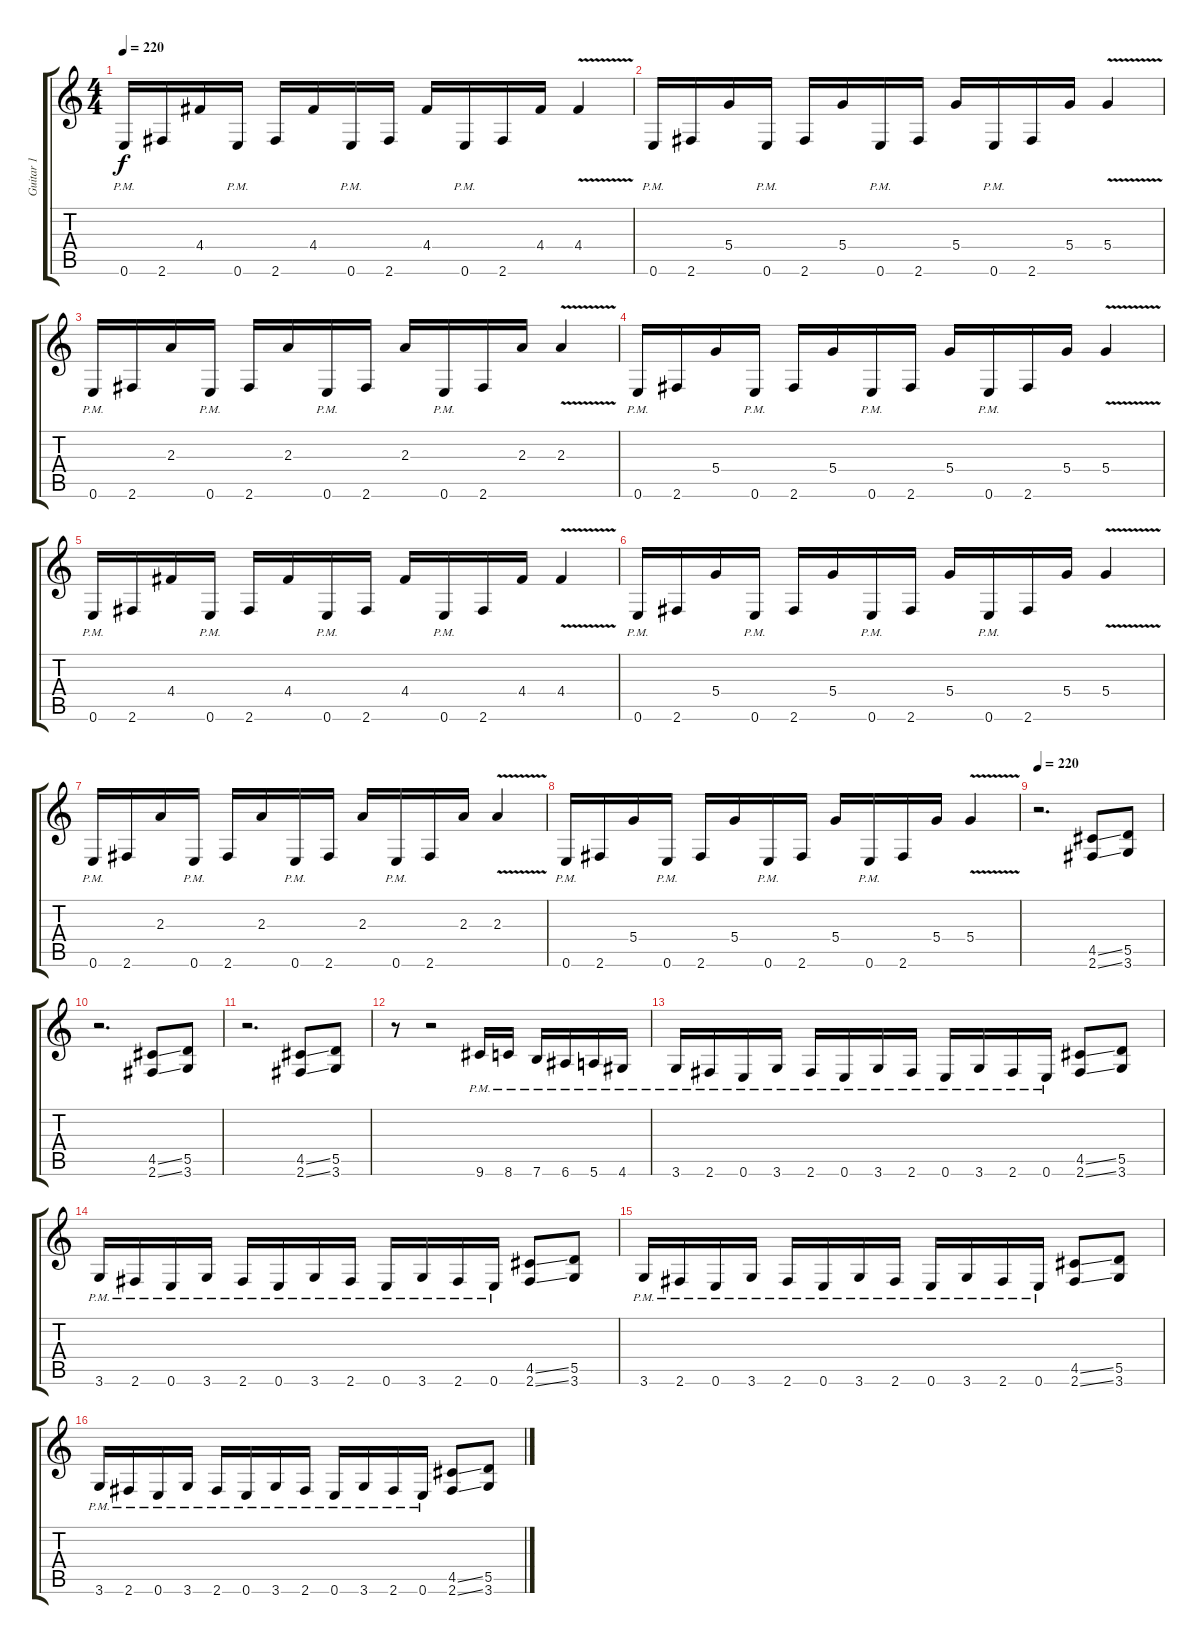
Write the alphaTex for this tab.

\track ("Guitar 1" "Guitar 1") {instrument distortionguitar}
\staff {score tabs}
\tuning (E4 B3 G3 D3 A2 E2) {hide}
\ts (4 4)
\tempo 220
\clef g2
\ks c
0.6{pm}.16{dy f} 2.6.16 4.4.16 0.6{pm}.16 2.6.16 4.4.16 0.6{pm}.16 2.6.16 4.4.16 0.6{pm}.16 2.6.16 4.4.16 4.4{v}.4 |
0.6{pm}.16 2.6.16 5.4.16 0.6{pm}.16 2.6.16 5.4.16 0.6{pm}.16 2.6.16 5.4.16 0.6{pm}.16 2.6.16 5.4.16 5.4{v}.4 |
0.6{pm}.16 2.6.16 2.3.16 0.6{pm}.16 2.6.16 2.3.16 0.6{pm}.16 2.6.16 2.3.16 0.6{pm}.16 2.6.16 2.3.16 2.3{v}.4 |
0.6{pm}.16 2.6.16 5.4.16 0.6{pm}.16 2.6.16 5.4.16 0.6{pm}.16 2.6.16 5.4.16 0.6{pm}.16 2.6.16 5.4.16 5.4{v}.4 |
0.6{pm}.16 2.6.16 4.4.16 0.6{pm}.16 2.6.16 4.4.16 0.6{pm}.16 2.6.16 4.4.16 0.6{pm}.16 2.6.16 4.4.16 4.4{v}.4 |
0.6{pm}.16 2.6.16 5.4.16 0.6{pm}.16 2.6.16 5.4.16 0.6{pm}.16 2.6.16 5.4.16 0.6{pm}.16 2.6.16 5.4.16 5.4{v}.4 |
0.6{pm}.16 2.6.16 2.3.16 0.6{pm}.16 2.6.16 2.3.16 0.6{pm}.16 2.6.16 2.3.16 0.6{pm}.16 2.6.16 2.3.16 2.3{v}.4 |
0.6{pm}.16 2.6.16 5.4.16 0.6{pm}.16 2.6.16 5.4.16 0.6{pm}.16 2.6.16 5.4.16 0.6{pm}.16 2.6.16 5.4.16 5.4{v}.4 |
\tempo 220
r.2{d} (4.5{ss} 2.6{ss}).8 (5.5 3.6).8 |
r.2{d} (4.5{ss} 2.6{ss}).8 (5.5 3.6).8 |
r.2{d} (4.5{ss} 2.6{ss}).8 (5.5 3.6).8 |
r.8 r.2 9.6{pm}.16 8.6{pm}.16 7.6{pm}.16 6.6{pm}.16 5.6{pm}.16 4.6{pm}.16 |
3.6{pm}.16 2.6{pm}.16 0.6{pm}.16 3.6{pm}.16 2.6{pm}.16 0.6{pm}.16 3.6{pm}.16 2.6{pm}.16 0.6{pm}.16 3.6{pm}.16 2.6{pm}.16 0.6{pm}.16 (4.5{ss} 2.6{ss}).8 (5.5 3.6).8 |
3.6{pm}.16 2.6{pm}.16 0.6{pm}.16 3.6{pm}.16 2.6{pm}.16 0.6{pm}.16 3.6{pm}.16 2.6{pm}.16 0.6{pm}.16 3.6{pm}.16 2.6{pm}.16 0.6{pm}.16 (4.5{ss} 2.6{ss}).8 (5.5 3.6).8 |
3.6{pm}.16 2.6{pm}.16 0.6{pm}.16 3.6{pm}.16 2.6{pm}.16 0.6{pm}.16 3.6{pm}.16 2.6{pm}.16 0.6{pm}.16 3.6{pm}.16 2.6{pm}.16 0.6{pm}.16 (4.5{ss} 2.6{ss}).8 (5.5 3.6).8 |
3.6{pm}.16 2.6{pm}.16 0.6{pm}.16 3.6{pm}.16 2.6{pm}.16 0.6{pm}.16 3.6{pm}.16 2.6{pm}.16 0.6{pm}.16 3.6{pm}.16 2.6{pm}.16 0.6{pm}.16 (4.5{ss} 2.6{ss}).8 (5.5 3.6).8
